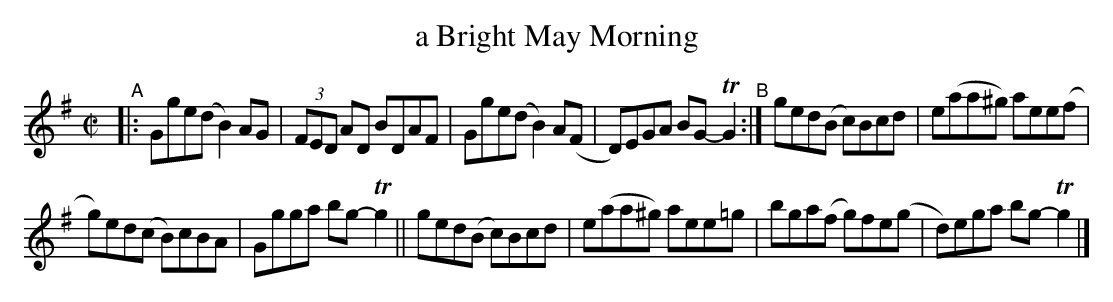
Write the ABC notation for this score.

X:1
T: a Bright May Morning
M: C|
L: 1/8
K: G
"^A"\
|: Gge(d B2)AG | (3FED AD BDAF | Gge(d B2)A(F | D)EGA BG-TG2 "^B":| ged(B c)Bcd | e(aa^g) aee(f |
g)ed(c B)cBA | Ggga bg-Tg2 || ged(B c)Bcd | e(aa^g) aee=g | bga(f g)fe(g | d)ega bg-Tg2 |]
